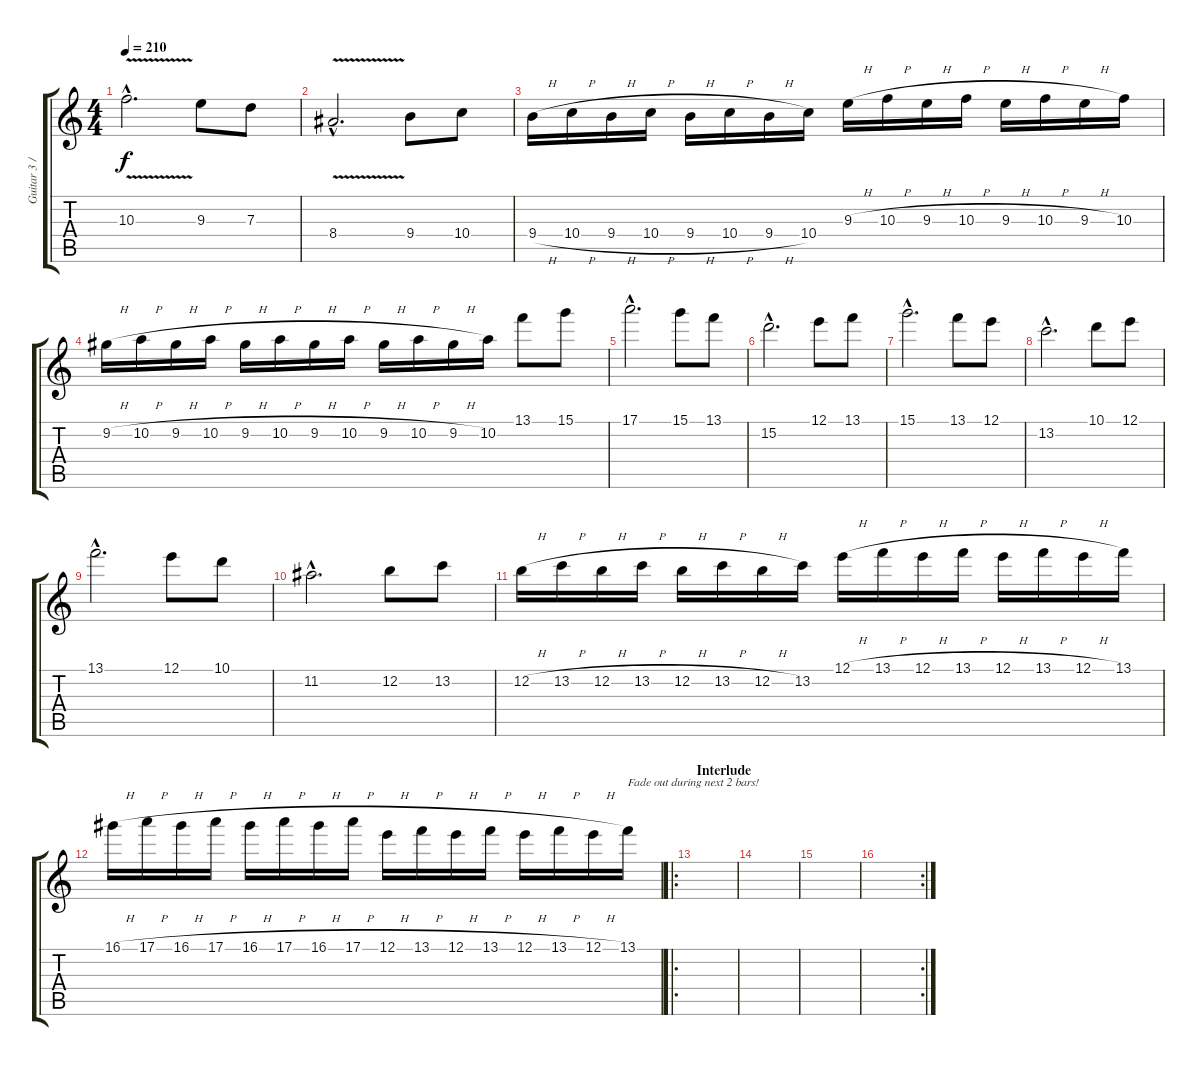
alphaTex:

\track ("Guitar 3 / Alex's overdub" "Guitar 3 /") {instrument distortionguitar}
\staff {score tabs}
\tuning (E4 B3 G3 D3 A2 E2) {hide}
\ts (4 4)
\tempo 210
\clef g2
\ks c
10.3{v hac}.2{d dy f} 9.3.8 7.3.8 |
8.4{v hac}.2{d} 9.4.8 10.4.8 |
9.4{h}.16 10.4{h}.16 9.4{h}.16 10.4{h}.16 9.4{h}.16 10.4{h}.16 9.4{h}.16 10.4.16 9.3{h}.16 10.3{h}.16 9.3{h}.16 10.3{h}.16 9.3{h}.16 10.3{h}.16 9.3{h}.16 10.3.16 |
9.2{h}.16 10.2{h}.16 9.2{h}.16 10.2{h}.16 9.2{h}.16 10.2{h}.16 9.2{h}.16 10.2{h}.16 9.2{h}.16 10.2{h}.16 9.2{h}.16 10.2.16 13.1.8 15.1.8 |
17.1{hac}.2{d} 15.1.8 13.1.8 |
15.2{hac}.2{d} 12.1.8 13.1.8 |
15.1{hac}.2{d} 13.1.8 12.1.8 |
13.2{hac}.2{d} 10.1.8 12.1.8 |
13.1{hac}.2{d} 12.1.8 10.1.8 |
11.2{hac}.2{d} 12.2.8 13.2.8 |
12.2{h}.16 13.2{h}.16 12.2{h}.16 13.2{h}.16 12.2{h}.16 13.2{h}.16 12.2{h}.16 13.2.16 12.1{h}.16 13.1{h}.16 12.1{h}.16 13.1{h}.16 12.1{h}.16 13.1{h}.16 12.1{h}.16 13.1.16 |
16.1{h}.16 17.1{h}.16 16.1{h}.16 17.1{h}.16 16.1{h}.16 17.1{h}.16 16.1{h}.16 17.1{h}.16 12.1{h}.16 13.1{h}.16 12.1{h}.16 13.1{h}.16 12.1{h}.16 13.1{h}.16 12.1{h}.16 13.1.16{txt "Fade out during next 2 bars!"} |
\ro
\section ("" "Interlude")
|
|
|
\rc 2
